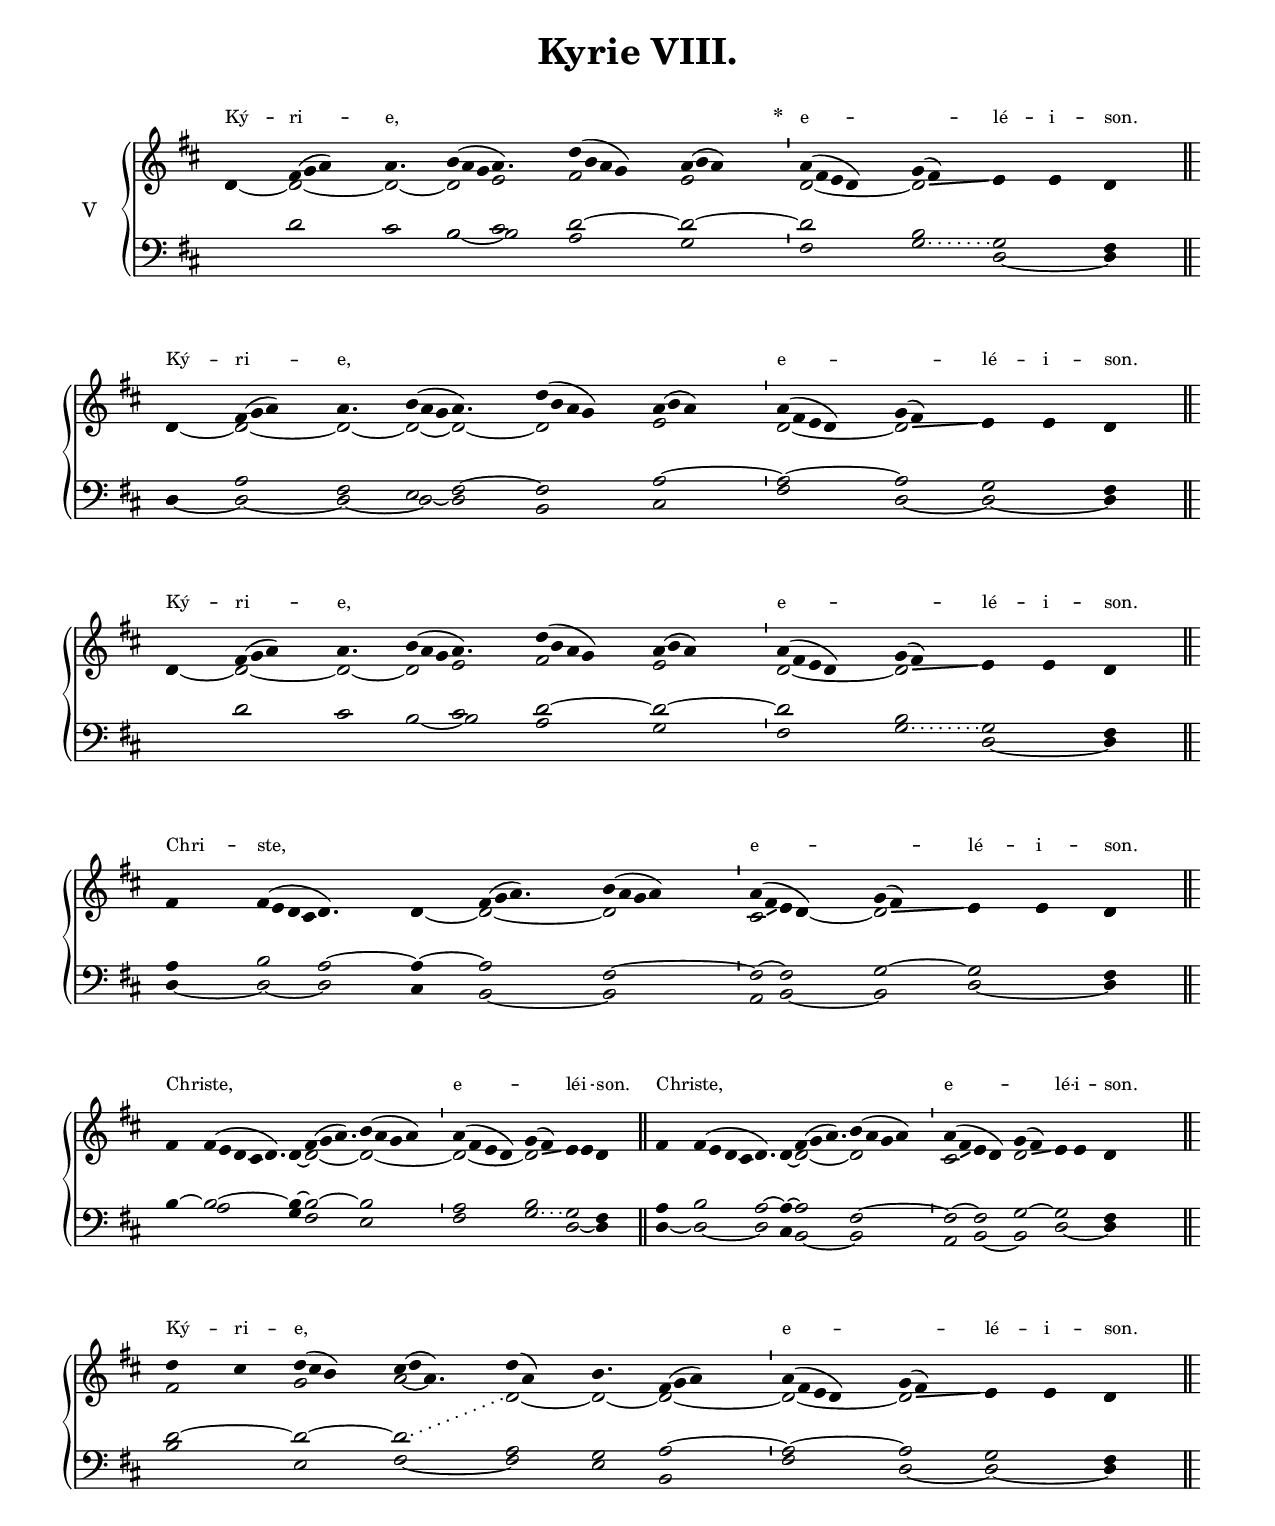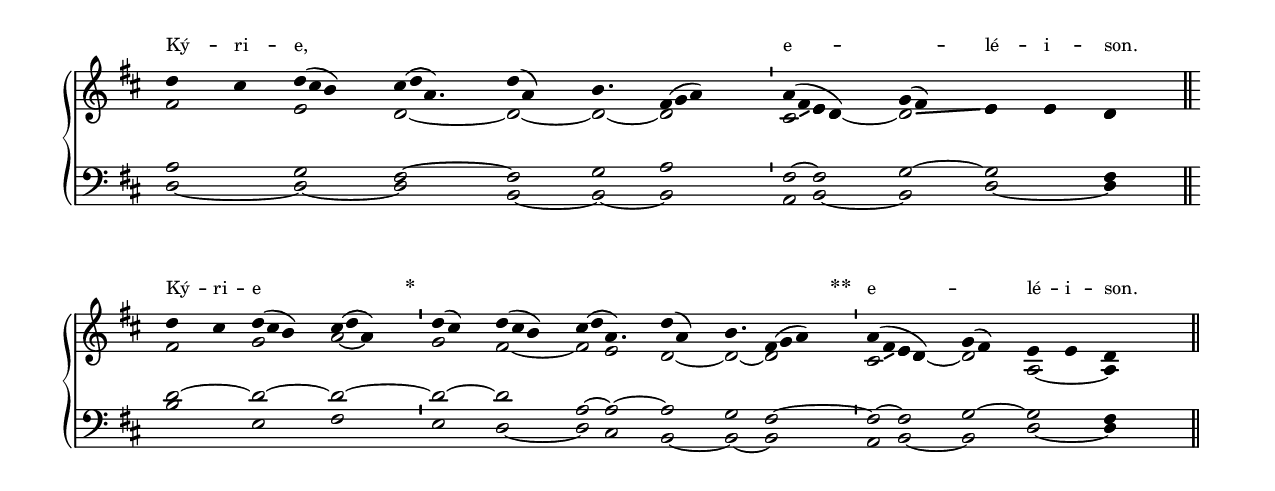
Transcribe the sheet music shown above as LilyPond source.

\version "2.18"
\include "gregorian.ly"
\include "noh2.ily"

%Page reference: page v.47
%(volume.page)

global = {
 \key d \major
 \cadenzaOn 
 \override Glissando #'thickness = #2.0
}

\header {
  title = \markup \center-column {"Kyrie VIII." \vspace #1 }
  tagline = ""
  composer = ""
}

\paper {
 #(include-special-characters)
  oddHeaderMarkup = \markup \fill-line {
    \line {}
    \center-column {
      \on-the-fly #first-page     " "
      \on-the-fly #not-first-page ""
    }
    \line { \on-the-fly #print-page-number-check-first \fromproperty #'page:page-number-string }
  }
  evenHeaderMarkup = \markup \fill-line {
    \line { \on-the-fly #print-page-number-check-first \fromproperty #'page:page-number-string }
    \center-column { "" }
    \line {}
  }
}

chantText = \lyricmode {
Ký -- ri -- e, _ _ _ 
\set stanza = " * " e -- _ lé -- i -- son. 
Ký -- ri -- e, _ _ _ e -- _ lé -- i -- son. 
Ký -- ri -- e, _ _ _ e -- _ lé -- i -- son. 
Chri -- ste, _ _ _ e -- _ lé -- i -- son. 
Chri -- ste, _ _ _ e -- _ lé -- i -- son. 
Chri -- ste, _ _ _ e -- _ lé -- i -- son. 
Ký -- ri -- e, _ _ _ _ e -- _ lé -- i -- son. 
Ký -- ri -- e, _ _ _ _ e -- _ lé -- i -- son. 
Ký -- ri -- e _ 
\set stanza = " * " _ _ _ _ _ _ 
\set stanza = " ** "  e -- _ lé -- i -- son. }

chantMusic = {
\tieDown   d'4  fis'4 ( g'4 a'4) a'4. b'4 ( a'4 g'4 a'4.) d''4 ( b'4 a'4 g'4) a'4 ( b'4 a'4) \divisioMinima
  a'4 ( fis'4 e'4 d'4) g'4 ( fis'4) e'4 e'4 d'4 \finalis
 \forceBreak
 d'4  fis'4 ( g'4 a'4) a'4. b'4 ( a'4 g'4 a'4.) d''4 ( b'4 a'4 g'4) a'4 ( b'4 a'4) \divisioMinima
  a'4 ( fis'4 e'4 d'4) g'4 ( fis'4) e'4 e'4 d'4 \finalis
 \forceBreak
 d'4  fis'4 ( g'4 a'4) a'4. b'4 ( a'4 g'4 a'4.) d''4 ( b'4 a'4 g'4) a'4 ( b'4 a'4) \divisioMinima
  a'4 ( fis'4 e'4 d'4) g'4 ( fis'4) e'4 e'4 d'4 \finalis
 \forceBreak
 fis'4 fis'4 ( e'4 d'4 cis'4 d'4.)  d'4 fis'4 ( g'4 a'4.) b'4 ( a'4 g'4 a'4) \divisioMinima
  a'4 ( fis'4 e'4 d'4) g'4 ( fis'4) e'4 e'4 d'4 \finalis
 \forceBreak
 fis'4 fis'4 ( e'4 d'4 cis'4 d'4.)  d'4 fis'4 ( g'4 a'4.) b'4 ( a'4 g'4 a'4) \divisioMinima
  a'4 ( fis'4 e'4 d'4) g'4 ( fis'4) e'4 e'4 d'4 \finalis
 fis'4 fis'4 ( e'4 d'4 cis'4 d'4.)  d'4 fis'4 ( g'4 a'4.) b'4 ( a'4 g'4 a'4) \divisioMinima
  a'4 ( fis'4 e'4 d'4) g'4 ( fis'4) e'4 e'4 d'4 \finalis
 \forceBreak
 d''4 cis''4 d''4 ( cis''4 b'4) cis''4 ( d''4 a'4.)  d''4 ( a'4) b'4. fis'4 ( g'4 a'4) \divisioMinima
  a'4 ( fis'4 e'4 d'4) g'4 ( fis'4) e'4 e'4 d'4 \finalis
 \forceBreak
 d''4 cis''4 d''4 ( cis''4 b'4) cis''4 ( d''4 a'4.)  d''4 ( a'4) b'4. fis'4 ( g'4 a'4) \divisioMinima
  a'4 ( fis'4 e'4 d'4) g'4 ( fis'4) e'4 e'4 d'4 \finalis
 \forceBreak
 d''4 cis''4 d''4 ( cis''4 b'4) cis''4 ( d''4 a'4) \divisioMinima
 d''4 ( cis''4) d''4 ( cis''4 b'4) cis''4 ( d''4 a'4.)  d''4 ( a'4) b'4. fis'4 ( g'4 a'4) \divisioMinima
  a'4 ( fis'4 e'4 d'4) g'4 ( fis'4) e'4 e'4 d'4 \finalis

}

altoMusic = {
d'4 ~ d'2*3/2 ~ d'2*3/4 ~ d'2*3/2 e'2*3/4 fis'2*4/2 e'2*3/2 d'2*4/2 ~ d'2 -\tweak Glissando.Y-offset #-0.8 \glissando e'4 e'4 d'4 \finalis
d'4 ~ d'2*3/2 ~ d'2*3/4 ~ d'2*3/2 ~ d'2*3/4 ~ d'2*4/2 e'2*3/2 d'2*4/2 ~ d'2 -\tweak Glissando.Y-offset #-0.8 \glissando e'4 e'4 d'4 \finalis
d'4 ~ d'2*3/2 ~ d'2*3/4 ~ d'2*3/2 e'2*3/4 fis'2*4/2 e'2*3/2 d'2*4/2 ~ d'2 -\tweak Glissando.Y-offset #-0.8 \glissando e'4 e'4 d'4 \finalis
r2*13/4 d'4 ~ d'2*7/4 ~ d'2*4/2 cis'2 -\tweak Glissando.Y-offset #-0.8 \glissando e'4 d'4 ~ d'2 -\tweak Glissando.Y-offset #-0.8 \glissando e'4 e'4 d'4 \finalis
r2*13/4 d'4 ~ d'2*7/4 ~ d'2*4/2 ~ d'2*4/2 ~ d'2 -\tweak Glissando.Y-offset #-0.8 \glissando e'4 e'4 d'4 \finalis
r2*13/4 d'4 ~ d'2*7/4 ~ d'2*4/2 cis'2 -\tweak Glissando.Y-offset #-0.8 \glissando e'4 d'4 d'2 -\tweak Glissando.Y-offset #-0.8 \glissando e'4 e'4 d'4 \finalis
fis'2 g'2*3/2 a'2 ~ a'4. d'2 ~ d'2*3/4 ~ d'2*3/2 ~ d'2*4/2 ~ d'2 -\tweak Glissando.Y-offset #-0.8 \glissando e'4 e'4 d'4 \finalis
fis'2 e'2*3/2 d'2*7/4 ~ d'2 ~ d'2*3/4 ~ d'2*3/2 cis'2 -\tweak Glissando.Y-offset #-0.8 \glissando e'4 d'4 ~ d'2 -\tweak Glissando.Y-offset #-0.8 \glissando e'4 e'4 d'4 \finalis
fis'2 g'2*3/2 a'2 ~ a'4 \divisioMinima
g'2 fis'2*3/2 ~ fis'2 e'2*3/4 d'2 ~ d'2*3/4 ~ d'2*3/2 cis'2 -\tweak Glissando.Y-offset #-0.8 \glissando e'4 d'4 ~ d'2 a2 ~ a4 \finalis
}

tenorMusic = {
r4 d'2*3/2 cis'2*3/4 b2*3/2 cis'2*3/4 d'2*4/2 ~ d'2*3/2 ~ \divisioMinima d'2*4/2 b2 g2 fis4 \finalis
d4 a2*3/2 fis2*3/4 e2*3/2 fis2*3/4 ~ fis2*4/2 a2*3/2 ~ \divisioMinima a2*4/2 ~ a2 g2 fis4 \finalis
r4 d'2*3/2 cis'2*3/4 r2*3/2 cis'2*3/4 d'2*4/2 ~ d'2*3/2 ~ \divisioMinima d'2*4/2 b2 g2 fis4 \finalis
a4 b2*4/2 a2*3/4 ~ a4 ~ a2*7/4 fis2*4/2 ~ \divisioMinima fis2 ~ fis2 g2 ~ g2 fis4 \finalis
b4 ~ b2*11/4 ~ b4 ~ b2*7/4 ~ b2*4/2 \divisioMinima a2*4/2 b2 g2 fis4 \finalis
a4 b2*4/2 a2*3/4 ~ a4 ~ a2*7/4 fis2*4/2 ~ \divisioMinima fis2 ~ fis2 g2 ~ g2 fis4 \finalis
d'2 ~ d'2*3/2 ~ d'2*7/4 a2 g2*3/4 a2*3/2 ~ \divisioMinima \divisioMinima a2*4/2 ~ a2 g2 fis4 \finalis
a2 g2*3/2 fis2*7/4 ~ fis2 g2*3/4 a2*3/2 \divisioMinima fis2 ~ fis2 g2 ~ g2 fis4 \finalis
d'2 ~ d'2*3/2 ~ d'2*3/2 ~ \divisioMinima
d'2 ~ d'2*3/2 a2 ~ a2*3/4 ~ a2 g2*3/4 fis2*3/2 ~ \divisioMinima fis2 ~ fis2 g2 ~ g2 fis4 \finalis
}

bassMusic = {
r2*11/4 b2*3/2 ~ b2*3/4 a2*4/2 g2*3/2 fis2*4/2 g2 d2 ~ d4 \finalis
d4 ~ d2*3/2 ~ d2*3/4 ~ d2*3/2 ~ d2*3/4 b,2*4/2 cis2*3/2 fis2*4/2 d2 ~ d2 ~ d4 \finalis
r2*11/4 b2*3/2 ~ b2*3/4 a2*4/2 g2*3/2 fis2*4/2 g2 d2 ~ d4 \finalis
d4 ~ d2*4/2 ~ d2*3/4 cis4 b,2*7/4 ~ b,2*4/2 a,2 b,2 ~ b,2 d2 ~ d4 \finalis
r4 a2*11/4 g4 fis2*7/4 e2*4/2 fis2*4/2 g2 d2 ~ d4 \finalis
d4 ~ d2*4/2 ~ d2*3/4 cis4 b,2*7/4 ~ b,2*4/2 a,2 b,2 ~ b,2 d2 ~ d4 \finalis
b2 e2*3/2 fis2*7/4 ~ fis2 e2*3/4 b,2*3/2 fis2*4/2 d2 ~ d2 ~ d4 \finalis
d2 ~ d2*3/2 ~ d2*7/4 b,2 ~ b,2*3/4 ~ b,2*3/2 a,2 b,2 ~ b,2 d2 ~ d4 \finalis
b2 e2*3/2 fis2*3/2 \divisioMinima
e2 d2*3/2 ~ d2 cis2*3/4 b,2 ~ b,2*3/4 ~ b,2*3/2 a,2 b,2 ~ b,2 d2 ~ d4 \finalis
}

voiceLines = {
\voiceLineStyle


s2*21/2
\allowVoiceLineBreak
\voiceLine "down" "down" g2*2/2 g2*1/2


s2*49/2
\allowVoiceLineBreak
\voiceLine "down" "down" g2*2/2 g2*1/2


s2*45/2
\allowVoiceLineBreak
\voiceLine "down" "down" g2*2/2 g2*1/2


s2*31/2
\allowVoiceLineBreak
\voiceLine "down" "up" d'2*7/4 d'2*1/2


}

\score{
  <<
    \new Lyrics
    \new GrandStaff <<
      \set GrandStaff.autoBeaming = ##f
      \set GrandStaff.instrumentName = \markup \center-column {
        "V"
      }
      \new Staff = up <<
        \new Voice = "chant" {
          \voiceOne \global \chantMusic
        }
        \new Voice {
          \voiceTwo \global \altoMusic
        }
      >>

      \new Staff = down <<
        \clef bass
        \new Voice {
          \voiceOne \global \tenorMusic
        }
        \new Voice {
          \voiceTwo \global \bassMusic
        }
	\new Voice {
        \voiceThree \global \voiceLines
        }
      >>
    >>
    \context Lyrics {
      \lyricsto chant {
      \chantText
    }
    }
  >>
  \layout{
  }
  
}
